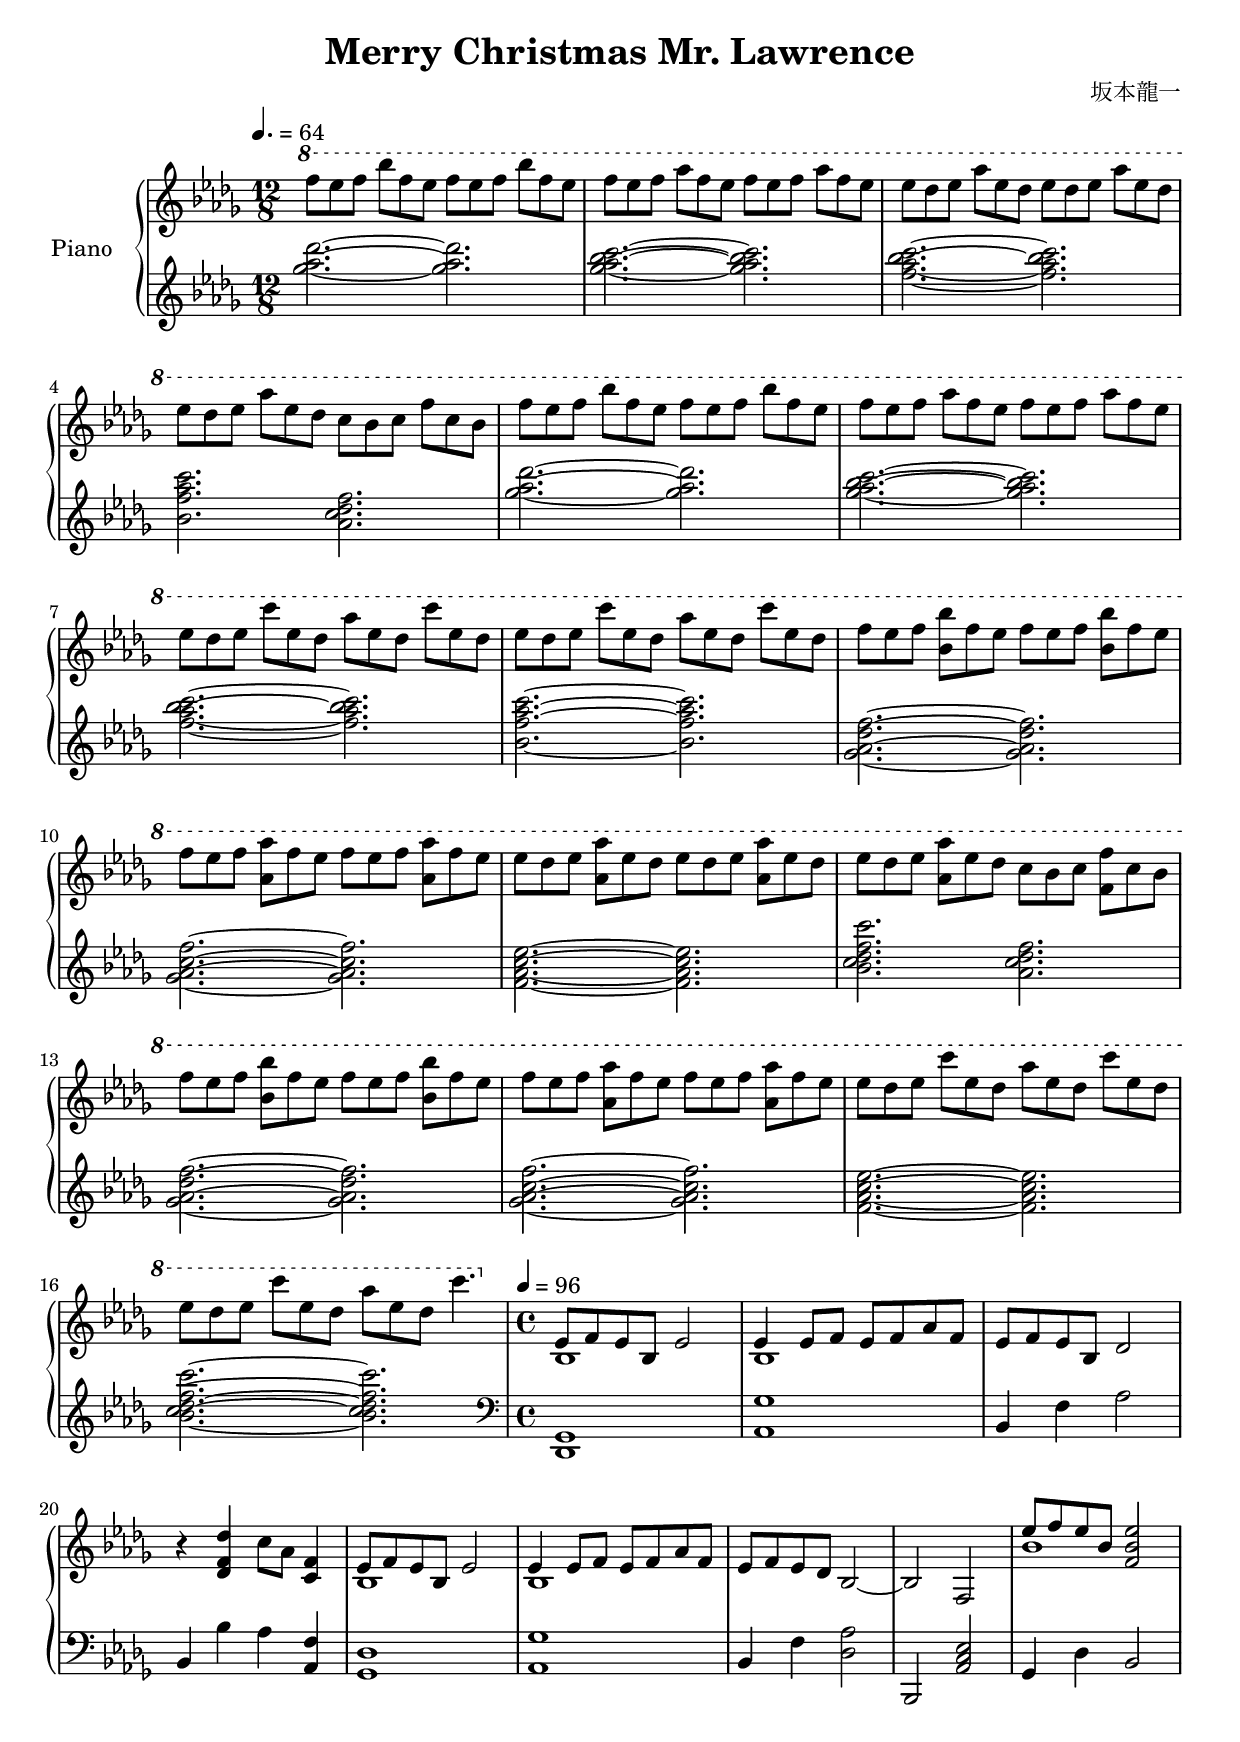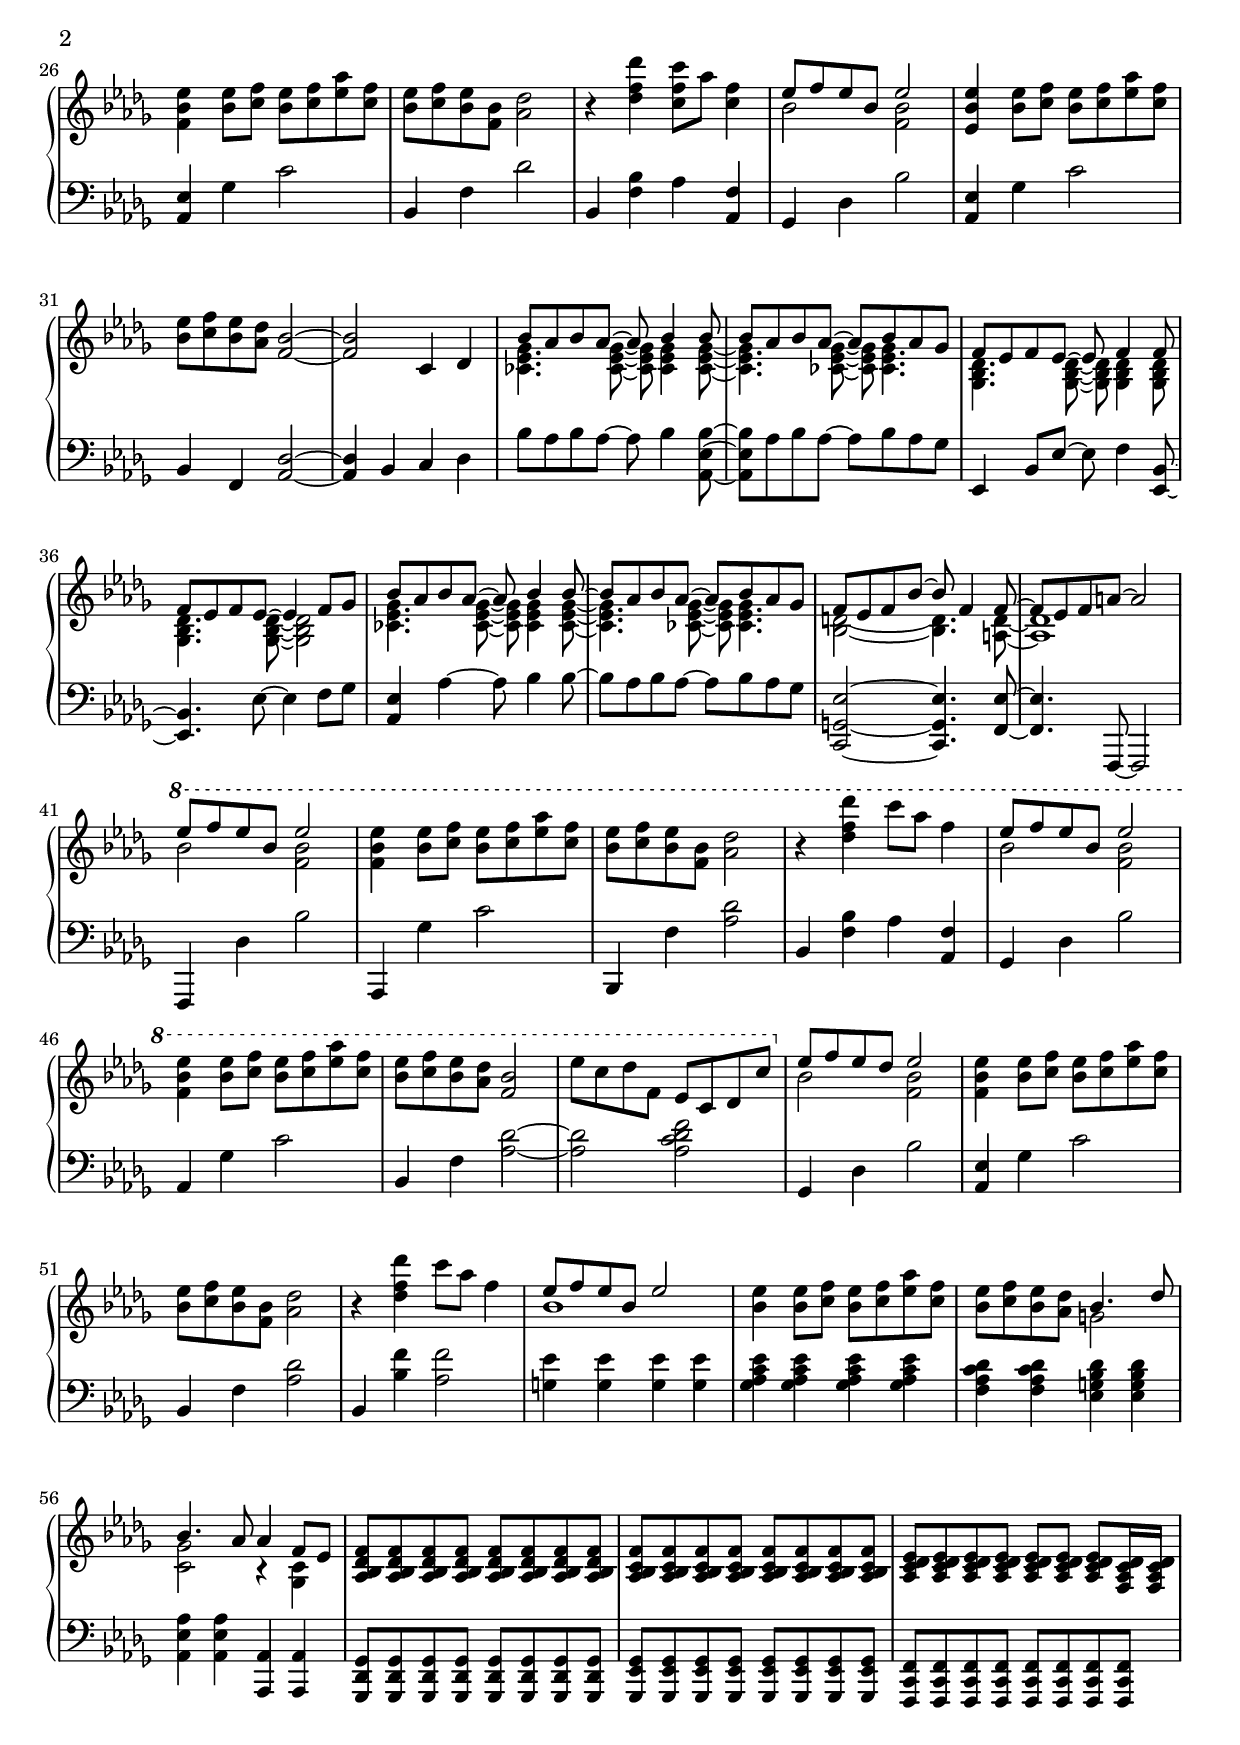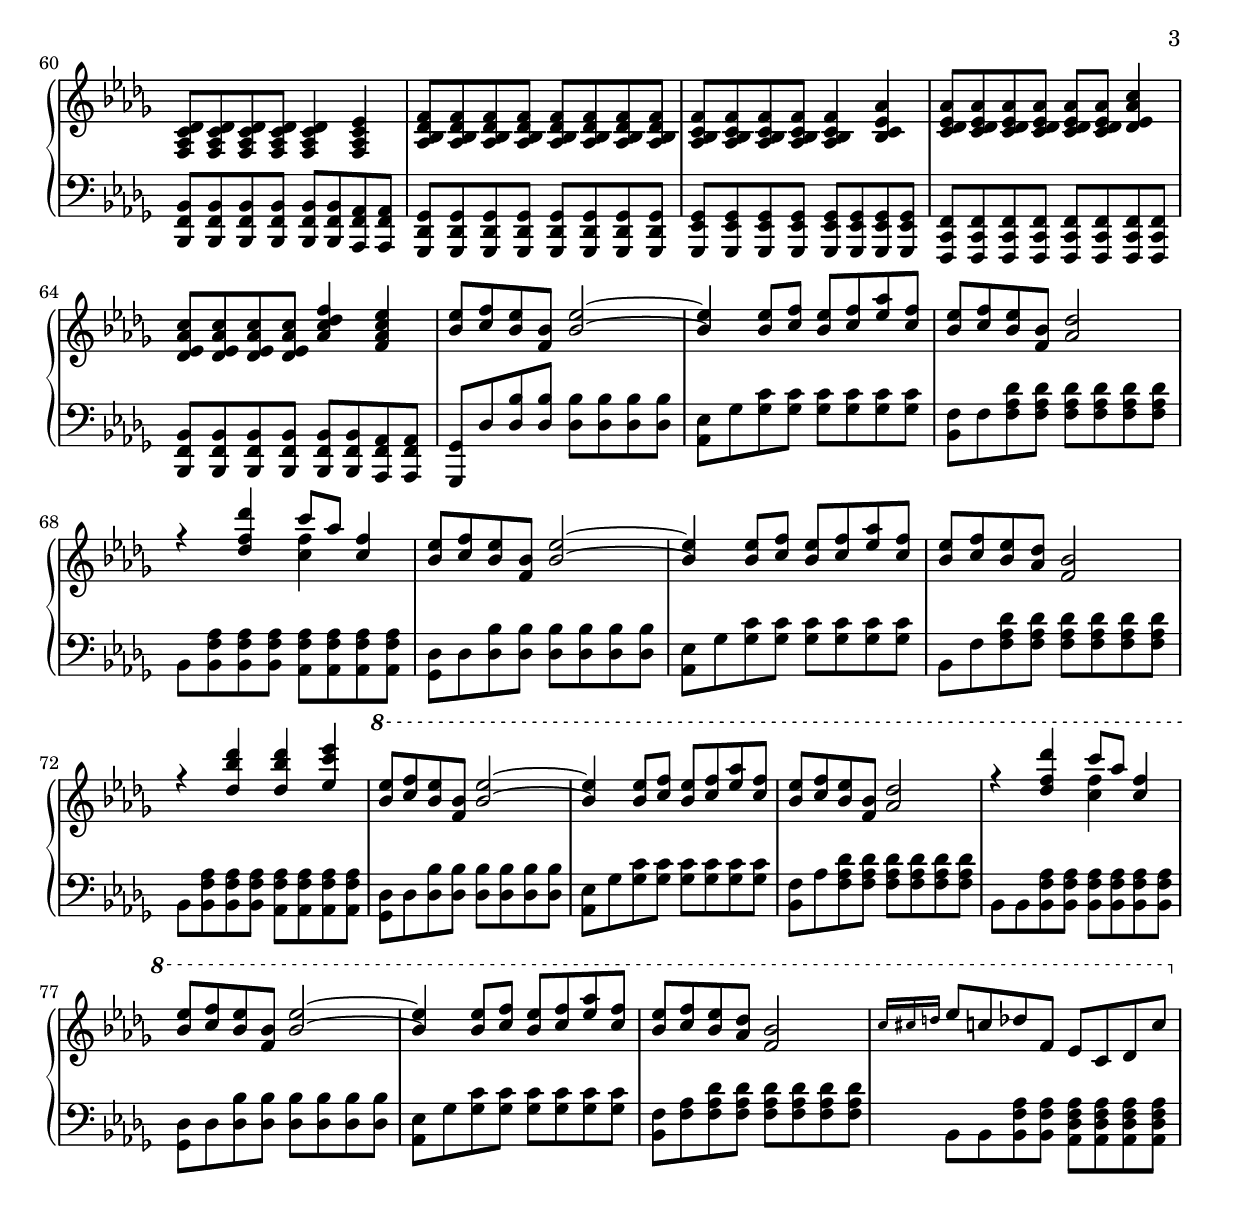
\header {
  title = "Merry Christmas Mr. Lawrence"
  composer = "坂本龍一"
}

upper = \relative des' {\key des \major \time 12/8 \clef treble \tempo 4.=64

    \ottava #1

    f''8 ees f bes f ees f ees f bes f ees |
    f ees f aes f ees f ees f aes f ees |
    ees des ees aes ees des ees des ees aes ees des |
    ees des ees aes ees des c bes c f c bes |
    f' ees f bes f ees f ees f bes f ees |
    f ees f aes f ees f ees f aes f ees |
    ees des ees c' ees, des aes' ees des c' ees, des |
    ees des ees c' ees, des aes' ees des c' ees, des |
    f ees f <bes bes,> f ees f ees f <bes bes,> f ees |
    f ees f <aes aes,> f ees f ees f <aes aes,> f ees |
    ees des ees <aes aes,> ees des ees des ees <aes aes,> ees des |
    ees des ees <aes aes,> ees des c bes c <f f,> c bes |
    f' ees f <bes bes,> f ees f ees f <bes bes,> f ees |
    f ees f <aes aes,> f ees f ees f <aes aes,> f ees |
    ees des ees c' ees, des aes' ees des c' ees, des |
    ees des ees c' ees, des aes' ees des c'4. |

    \time 4/4 \ottava #0 \tempo 4 =96

    <<{ees,,,8 f ees bes ees2}\\{bes1}>>| <<{ees4 ees8 f ees f aes f}\\{bes,1}>> |
    ees8 f ees bes des2 | r4 <des f des'>4 c'8 aes <f c>4 |

    <<{ees8 f ees bes ees2}\\{bes1}>>| <<{ees4 ees8 f ees f aes f}\\{bes,1}>> |
    ees8 f ees des bes2~ | bes f |

    <<{ees''8 f ees bes <ees~ bes~ f~>2}\\{bes1}>>| <ees bes f>4 <ees bes>8 <f c>  <ees bes> <f c> <aes ees> <f c> |
    <ees bes> <f c> <ees bes> <bes f> <des aes>2 | r4 <des f des'> <c f c'>8 aes' <c, f>4 |
 
    <<{ees8 f ees bes ees2~}\\{bes2 <bes f>~}>>|
    <ees bes ees,>4 <ees bes>8 <f c> <ees bes> <f c> <aes ees> <f c>|
    <ees bes> <f c> <ees bes> <des aes> <bes f>2~ | <bes f> c,4 des |

    <<{bes'8 aes bes aes~ aes bes4 bes8}\\{<ces, ees ges>4. <ces ees ges>8~ <ces ees ges>8 <ces ees ges>4 <ces ees ges>8~}>> |
    <<{bes'8 aes bes aes~ aes bes aes ges}\\{<ces, ees ges>4. <ces ees ges>8~ <ces ees ges>8 <ces ees ges>4.}>>
    <<{f8 ees f ees~ ees f4 f8}\\{<ges, bes des>4. <ges bes des>8~ <ges bes des> <ges bes des>4 <ges bes des>8}>> |
    <<{f'8 ees f ees~ ees4 f8 ges}\\{<ges, bes des>4. <ges bes des>8~ <ges bes des>2}>> |
    <<{bes'8 aes bes aes~ aes bes4 bes8~}\\{<ces, ees ges>4. <ces ees ges>8~ <ces ees ges>8 <ces ees ges>4 <ces ees ges>8~}>> |
    <<{bes'8 aes bes aes~ aes bes aes ges}\\{<ces, ees ges>4. <ces ees ges>8~ <ces ees ges>8 <ces ees ges>4.}>>

    <<{f8 ees f bes~ bes f4 f8~}\\{<bes, d>2~ <bes d>4. <d a>8~}>> | <<{f8 ees f a~ a2}\\{<d, a>1}>> |
	
	\ottava #1
	<<{ees''8 f ees bes ees2~}\\{bes2 <bes f>~}>> |
	<ees bes f>4 <ees bes>8 <f c> <ees bes> <f c> <aes ees> <f c> |
	<ees bes> <f c> <ees bes> <bes f> <aes des>2 |
	r4 <des f des'> c'8 aes f4 |
	<<{ees8 f ees bes ees2~}\\{bes2 <bes f>~}>> |
	<ees bes f>4 <ees bes>8 <f c> <ees bes> <f c> <aes ees> <f c> |
	<ees bes> <f c> <ees bes> <des aes> <bes f>2 |
	ees8 c des f, ees c des c'|
	
	\ottava #0
	<<{ees,8 f ees des ees2~}\\{bes2 <bes f>~}>> |
	<ees bes f>4 <ees bes>8 <f c> <ees bes> <f c> <aes ees> <f c> |
	<ees bes> <f c> <ees bes> <bes f> <aes des>2 |
	r4 <des f des'> c'8 aes f4 |
	<<{ees8 f ees bes ees2~}\\{bes1~}>> |
	<ees bes>4 <ees bes>8 <f c> <ees bes> <f c> <aes ees> <f c> |
	<ees bes>8 <f c> <ees bes> <des aes> <<{\voiceOne bes4. des8} \new Voice {\voiceTwo g,2}>>|
	<<{bes4. aes8 aes4 f8 ees}\\{<ges c,>2 r4 <ges, c>}>> |
	
	<aes bes des f>8 <aes bes des f> <aes bes des f> <aes bes des f> <aes bes des f> <aes bes des f> <aes bes des f> <aes bes des f> |
	<aes bes c f> <aes bes c f> <aes bes c f> <aes bes c f> <aes bes c f> <aes bes c f> <aes bes c f> <aes bes c f> |
	<aes c des ees> <aes c des ees> <aes c des ees> <aes c des ees> <aes c des ees> <aes c des ees> <aes c des ees> <f aes c des>16 <f aes c des> |
	<f aes c des>8 <f aes c des> <f aes c des> <f aes c des> <f aes c des>4 <f aes c ees> |
	<aes bes des f>8 <aes bes des f> <aes bes des f> <aes bes des f> <aes bes des f> <aes bes des f> <aes bes des f> <aes bes des f> |
	<aes bes c f> <aes bes c f> <aes bes c f> <aes bes c f> <aes bes c f>4 <bes c ees aes> |
	<c des ees aes>8 <c des ees aes> <c des ees aes> <c des ees aes> <c des ees aes> <c des ees aes> <des ees aes c>4 |
	<des ees aes c>8 <des ees aes c> <des ees aes c> <des ees aes c> <aes' c des f>4 <f aes c ees> |
	
	<ees' bes>8 <f c> <ees bes> <bes f> <ees bes>2~ |
	<ees bes>4 <ees bes>8 <f c> <ees bes> <f c> <aes ees> <f c> |
	<ees bes> <f c> <ees bes> <bes f> <des aes>2 |
	r4 <des f des'> <<{\voiceOne c'8 aes} \new Voice {\voiceTwo <f c>4}>> <f c>4 |
	<ees bes>8 <f c> <ees bes> <bes f> <ees bes>2~ |
	<ees bes>4 <ees bes>8 <f c> <ees bes> <f c> <aes ees> <f c> |
	<ees bes> <f c> <ees bes> <des aes> <bes f>2 |
	r4 <des bes' des> <des bes' des> <ees c' ees> |
	
	\ottava #1
	<ees' bes>8 <f c> <ees bes> <bes f> <ees bes>2~ |
	<ees bes>4 <ees bes>8 <f c> <ees bes> <f c> <aes ees> <f c> |
	<ees bes> <f c> <ees bes> <bes f> <des aes>2 |
	r4 <des f des'> <<{\voiceOne c'8 aes} \new Voice {\voiceTwo <f c>4}>> <f c>4 |
	<ees bes>8 <f c> <ees bes> <bes f> <ees bes>2~ |
	<ees bes>4 <ees bes>8 <f c> <ees bes> <f c> <aes ees> <f c> |
	<ees bes> <f c> <ees bes> <des aes> <bes f>2 |
	\grace {c16 cis d} ees8 c des f, ees c des c' |
	

  }

lower = \relative des' {\key des \major \time 12/8 \clef treble
    <ges' aes des>2. ~<ges aes des>2. |
    <ges aes bes c> ~<ges aes bes c> |
    <f aes bes c> ~<f aes bes c> |
    <bes, f' aes c> <aes c des f> |
    <ges' aes des>2. ~<ges aes des>2. |
    <ges aes bes c> ~<ges aes bes c> |
    <f aes bes c> ~<f aes bes c> |
    <bes, f' aes c> ~<bes f' aes c> |
    <ges aes des f> ~<ges aes des f> |
    <ges aes c f> ~<ges aes c f> |
    <f aes c ees>~ <f aes c ees> |
    <bes c des f c'> <aes c des f> |
    <ges aes des f> ~<ges aes des f> |
    <ges aes c f> ~<ges aes c f> |
    <f aes c ees> ~<f aes c ees> |
    <bes c des f c'> ~<bes c des f c'> |

    \time 4/4  \clef bass

    <des,,, ges>1 | <aes' ges'> |
    bes4 f' aes2 | bes,4 bes' aes <f aes,> |
    <ges, des'>1 | <aes ges'> |
    bes4 f' <des aes'>2 | bes, <aes' c ees> |
    ges4 des' bes2 | <aes ees'>4 ges' c2 |
    bes,4 f' des'2 | bes,4 <bes' f> aes <f aes,> |
    ges,4 des' bes'2 | <aes, ees'>4 ges' c2 |
    bes,4 f <aes des>2~ | <aes des>4 bes c des |
	
	bes'8 aes bes aes~ aes bes4 <aes, ees' bes'>8~ |
	<aes ees' bes'> aes' bes aes~ aes bes aes ges |
	ees,4 bes'8 ees~ ees f4 <ees, bes'>8~ |
	<ees bes'>4. ees'8~ ees4 f8 ges |
	<aes, ees'>4 aes'4~ aes8 bes4 bes8~ |
	bes aes bes aes~ aes bes aes ges |
	<c,, g' ees'>2~ <c g' ees'>4. <f ees'>8~ | <f ees'>4. f,8~ f2 |
	
	f4 des'' bes'2| aes,,4 ges'' c2 | bes,,4 f'' <aes des>2 |
	bes,4 <bes' f> aes <aes, f'> | ges des' bes'2 | aes,4 ges' c2 |
	bes,4 f' <aes des>2~ | <aes des> <aes c des f> |
	
	ges,4 des' bes'2 | <aes, ees'>4 ges' c2 |
	bes,4 f' <aes des>2 | bes,4 <bes' f'> <aes f'>2 |
	<g ees'>4 <g ees'> <g ees'> <g ees'> |
	<ges aes c ees> <ges aes c ees> <ges aes c ees> <ges aes c ees> |
	<f aes c des> <f aes c des> <ees g bes des> <ees g bes des> |
	<aes ees aes,> <aes ees aes,> <aes, aes,> <aes aes,> |
	
	<ges, des' ges>8 <ges des' ges> <ges des' ges> <ges des' ges> <ges des' ges> <ges des' ges> <ges des' ges> <ges des' ges> |
	<ges ees' ges> <ges ees' ges> <ges ees' ges> <ges ees' ges> <ges ees' ges> <ges ees' ges> <ges ees' ges> <ges ees' ges> |
	<f c' f> <f c' f> <f c' f> <f c' f> <f c' f> <f c' f> <f c' f> <f c' f> |
	<bes f' bes> <bes f' bes> <bes f' bes> <bes f' bes> <bes f' bes> <bes f' bes> <aes f' aes> <aes f' aes> |
	<ges des' ges> <ges des' ges> <ges des' ges> <ges des' ges> <ges des' ges> <ges des' ges> <ges des' ges> <ges des' ges> |
	<ges ees' ges> <ges ees' ges> <ges ees' ges> <ges ees' ges> <ges ees' ges> <ges ees' ges> <ges ees' ges> <ges ees' ges> |
	<f c' f> <f c' f> <f c' f> <f c' f> <f c' f> <f c' f> <f c' f> <f c' f> |
	<bes f' bes> <bes f' bes> <bes f' bes> <bes f' bes> <bes f' bes> <bes f' bes> <aes f' aes> <aes f' aes> |
	
	<ges ges'>8 des'' <des bes'> <des bes'> <des bes'> <des bes'> <des bes'> <des bes'> |
	<aes ees'>8 ges' <ges c> <ges c> <ges c> <ges c> <ges c> <ges c> |
	<bes, f'>8 f' <f aes des> <f aes des> <f aes des> <f aes des> <f aes des> <f aes des> |
	bes, <bes f' aes> <bes f' aes> <bes f' aes> <aes f' aes> <aes f' aes> <aes f' aes> <aes f' aes> |
	<ges des'> des' <des bes'> <des bes'> <des bes'> <des bes'> <des bes'> <des bes'> |
	<aes ees'> ges' <ges c> <ges c> <ges c> <ges c> <ges c> <ges c> |
	bes, f' <f aes des> <f aes des> <f aes des> <f aes des> <f aes des> <f aes des> |
	bes, <bes f' aes> <bes f' aes> <bes f' aes> <aes f' aes> <aes f' aes> <aes f' aes> <aes f' aes> |

	<ges des'> des' <des bes'> <des bes'> <des bes'> <des bes'> <des bes'> <des bes'> |
	<aes ees'> ges' <ges c> <ges c> <ges c> <ges c> <ges c> <ges c> |
	<bes, f'> aes' <f aes des> <f aes des> <f aes des> <f aes des> <f aes des> <f aes des> |
	bes, bes <bes f' aes> <bes f' aes> <bes f' aes> <bes f' aes> <bes f' aes> <bes f' aes> |
	<ges des'> des' <des bes'> <des bes'> <des bes'> <des bes'> <des bes'> <des bes'> |
	<aes ees'> ges' <ges c> <ges c> <ges c> <ges c> <ges c> <ges c> |
	<bes, f'> <f' aes> <f aes des> <f aes des> <f aes des> <f aes des> <f aes des> <f aes des> |
	bes, bes <bes f' aes> <bes f' aes> <aes des f aes> <aes des f aes> <aes des f aes> <aes des f aes> 


	
	
  }

\score {
  \new PianoStaff <<
    \set PianoStaff.instrumentName = #"Piano  "
    \new Staff = "upper" \upper
    \new Staff = "lower" \lower
    >>

    \layout {}
  \midi {}

  }

  